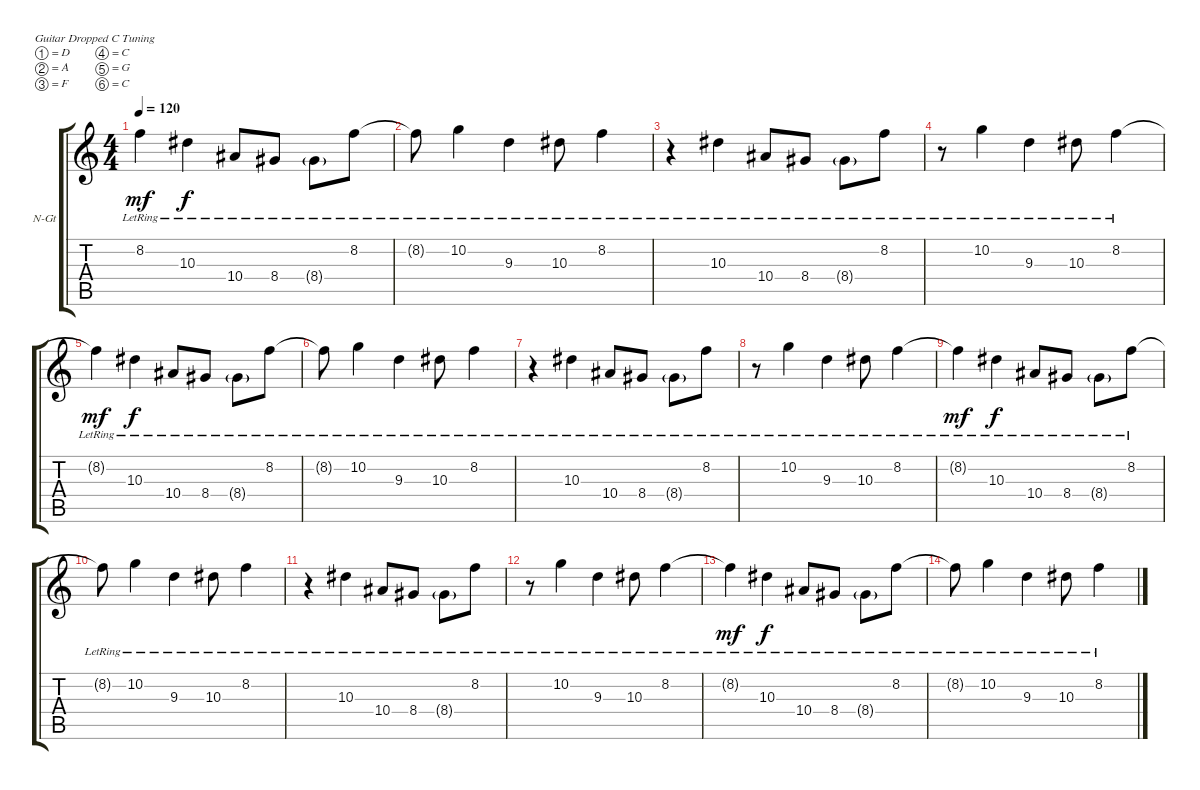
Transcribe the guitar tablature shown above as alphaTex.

\defaultSystemsLayout 4
\bracketExtendMode groupsimilarinstruments
\firstSystemTrackNameOrientation horizontal
\otherSystemsTrackNameOrientation horizontal
\track ("Nylon Guitar" "N-Gt") {instrument acousticguitarnylon}
\staff {score tabs}
\tuning (D4 A3 F3 C3 G2 C2)
\ts (4 4)
\tempo 120
\clef g2
\ks c
8.2{lr t}.4{dy mf} 10.3{lr}.4{dy f} 10.4{lr}.8 8.4{lr}.8 8.4{g lr}.8 8.2{lr}.8 |
8.2{lr t}.8 10.2{lr}.4 9.3{lr}.4 10.3{lr}.8 8.2{lr}.4 |
r.4 10.3{lr}.4 10.4{lr}.8 8.4{lr}.8 8.4{g lr}.8 8.2{lr}.8 |
r.8 10.2{lr}.4 9.3{lr}.4 10.3{lr}.8 8.2{lr}.4 |
8.2{lr t}.4{dy mf} 10.3{lr}.4{dy f} 10.4{lr}.8 8.4{lr}.8 8.4{g lr}.8 8.2{lr}.8 |
8.2{lr t}.8 10.2{lr}.4 9.3{lr}.4 10.3{lr}.8 8.2{lr}.4 |
r.4 10.3{lr}.4 10.4{lr}.8 8.4{lr}.8 8.4{g lr}.8 8.2{lr}.8 |
r.8 10.2{lr}.4 9.3{lr}.4 10.3{lr}.8 8.2{lr}.4 |
8.2{lr t}.4{dy mf} 10.3{lr}.4{dy f} 10.4{lr}.8 8.4{lr}.8 8.4{g lr}.8 8.2{lr}.8 |
8.2{lr t}.8 10.2{lr}.4 9.3{lr}.4 10.3{lr}.8 8.2{lr}.4 |
r.4 10.3{lr}.4 10.4{lr}.8 8.4{lr}.8 8.4{g lr}.8 8.2{lr}.8 |
r.8 10.2{lr}.4 9.3{lr}.4 10.3{lr}.8 8.2{lr}.4 |
8.2{lr t}.4{dy mf} 10.3{lr}.4{dy f} 10.4{lr}.8 8.4{lr}.8 8.4{g lr}.8 8.2{lr}.8 |
8.2{lr t}.8 10.2{lr}.4 9.3{lr}.4 10.3{lr}.8 8.2{lr}.4
